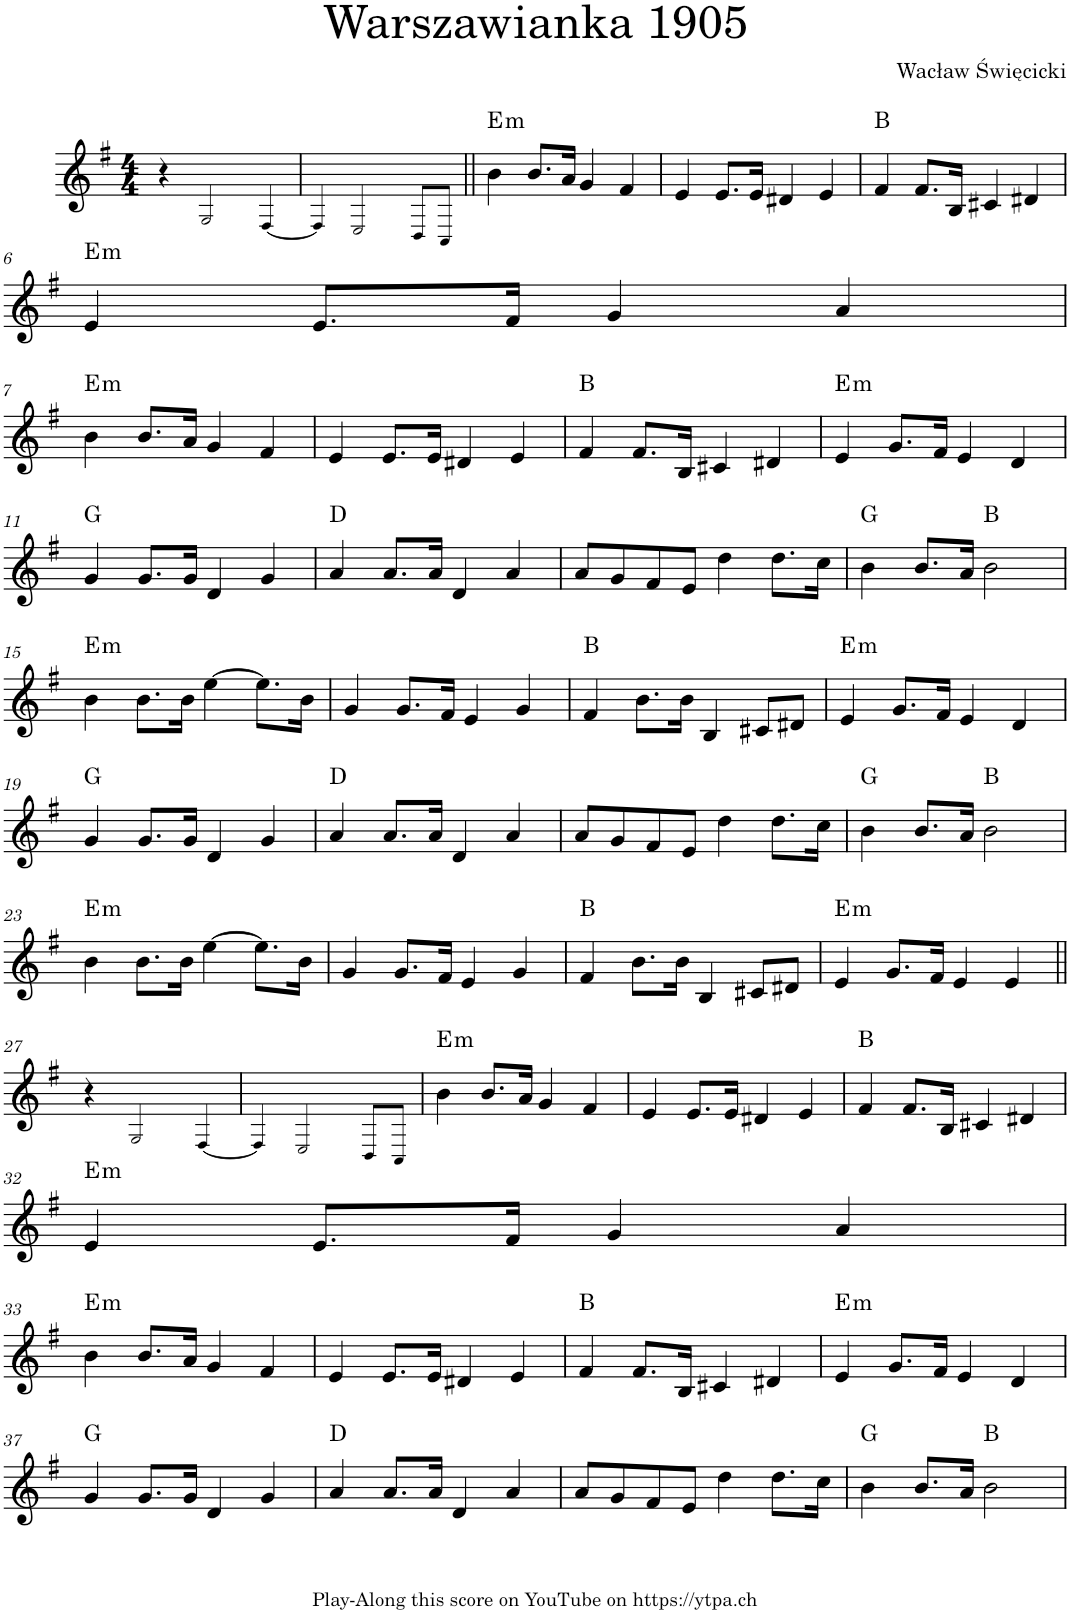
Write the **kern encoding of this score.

**kern	**harte
*part1	*part1
*staff1	*
*I"Piano	*
*I'Pno.	*
*clefG2	*
*k[f#]	*
*M4/4	*
=1	=1
4r	.
2G!/	.
[4F#!/	.
=2	=2
4F#!/]	.
2E!/	.
8D!/L	.
8C!/J	.
=3||	=3||
!	!LO:H:kt=m
4b\	E:min
8.b/L	.
16a/Jk	.
4g/	.
4f#/	.
=4	=4
4e/	.
8.e/L	.
16e/Jk	.
4d#X/	.
4e/	.
=5	=5
4f#/	B:maj
8.f#/L	.
16B/Jk	.
4c#X/	.
4d#X/	.
!!LO:LB:g=z
=6	=6
!	!LO:H:kt=m
4e/	E:min
8.e/L	.
16f#/Jk	.
4g/	.
4a/	.
!!LO:LB:g=z
=7	=7
!	!LO:H:kt=m
4b\	E:min
8.b/L	.
16a/Jk	.
4g/	.
4f#/	.
=8	=8
4e/	.
8.e/L	.
16e/Jk	.
4d#X/	.
4e/	.
=9	=9
4f#/	B:maj
8.f#/L	.
16B/Jk	.
4c#X/	.
4d#X/	.
=10	=10
!	!LO:H:kt=m
4e/	E:min
8.g/L	.
16f#/Jk	.
4e/	.
4d/	.
!!LO:LB:g=z
=11	=11
4g/	G:maj
8.g/L	.
16g/Jk	.
4d/	.
4g/	.
=12	=12
4a/	D:maj
8.a/L	.
16a/Jk	.
4d/	.
4a/	.
=13	=13
8a/L	.
8g/	.
8f#/	.
8e/J	.
4dd\	.
8.dd\L	.
16cc\Jk	.
=14	=14
4b\	G:maj
8.b/L	.
16a/Jk	.
2b\	B:maj
!!LO:LB:g=z
=15	=15
!	!LO:H:kt=m
4b\	E:min
8.b\L	.
16b\Jk	.
[4ee\	.
8.ee\L]	.
16b\Jk	.
=16	=16
4g/	.
8.g/L	.
16f#/Jk	.
4e/	.
4g/	.
=17	=17
4f#/	B:maj
8.b\L	.
16b\Jk	.
4B/	.
8c#X/L	.
8d#X/J	.
=18	=18
!	!LO:H:kt=m
4e/	E:min
8.g/L	.
16f#/Jk	.
4e/	.
4d/	.
!!LO:LB:g=z
=19	=19
4g/	G:maj
8.g/L	.
16g/Jk	.
4d/	.
4g/	.
=20	=20
4a/	D:maj
8.a/L	.
16a/Jk	.
4d/	.
4a/	.
=21	=21
8a/L	.
8g/	.
8f#/	.
8e/J	.
4dd\	.
8.dd\L	.
16cc\Jk	.
=22	=22
4b\	G:maj
8.b/L	.
16a/Jk	.
2b\	B:maj
!!LO:LB:g=z
=23	=23
!	!LO:H:kt=m
4b\	E:min
8.b\L	.
16b\Jk	.
[4ee\	.
8.ee\L]	.
16b\Jk	.
=24	=24
4g/	.
8.g/L	.
16f#/Jk	.
4e/	.
4g/	.
=25	=25
4f#/	B:maj
8.b\L	.
16b\Jk	.
4B/	.
8c#X/L	.
8d#X/J	.
=26	=26
!	!LO:H:kt=m
4e/	E:min
8.g/L	.
16f#/Jk	.
4e/	.
4e/	.
!!LO:LB:g=z
=27||	=27||
4r	.
2G!/	.
[4F#!/	.
=28	=28
4F#!/]	.
2E!/	.
8D!/L	.
8C!/J	.
=29	=29
!	!LO:H:kt=m
4b\	E:min
8.b/L	.
16a/Jk	.
4g/	.
4f#/	.
=30	=30
4e/	.
8.e/L	.
16e/Jk	.
4d#X/	.
4e/	.
=31	=31
4f#/	B:maj
8.f#/L	.
16B/Jk	.
4c#X/	.
4d#X/	.
!!LO:LB:g=z
=32	=32
!	!LO:H:kt=m
4e/	E:min
8.e/L	.
16f#/Jk	.
4g/	.
4a/	.
!!LO:LB:g=z
=33	=33
!	!LO:H:kt=m
4b\	E:min
8.b/L	.
16a/Jk	.
4g/	.
4f#/	.
=34	=34
4e/	.
8.e/L	.
16e/Jk	.
4d#X/	.
4e/	.
=35	=35
4f#/	B:maj
8.f#/L	.
16B/Jk	.
4c#X/	.
4d#X/	.
=36	=36
!	!LO:H:kt=m
4e/	E:min
8.g/L	.
16f#/Jk	.
4e/	.
4d/	.
!!LO:LB:g=z
=37	=37
4g/	G:maj
8.g/L	.
16g/Jk	.
4d/	.
4g/	.
=38	=38
4a/	D:maj
8.a/L	.
16a/Jk	.
4d/	.
4a/	.
=39	=39
8a/L	.
8g/	.
8f#/	.
8e/J	.
4dd\	.
8.dd\L	.
16cc\Jk	.
=40	=40
4b\	G:maj
8.b/L	.
16a/Jk	.
2b\	B:maj
=	=
*-	*-
